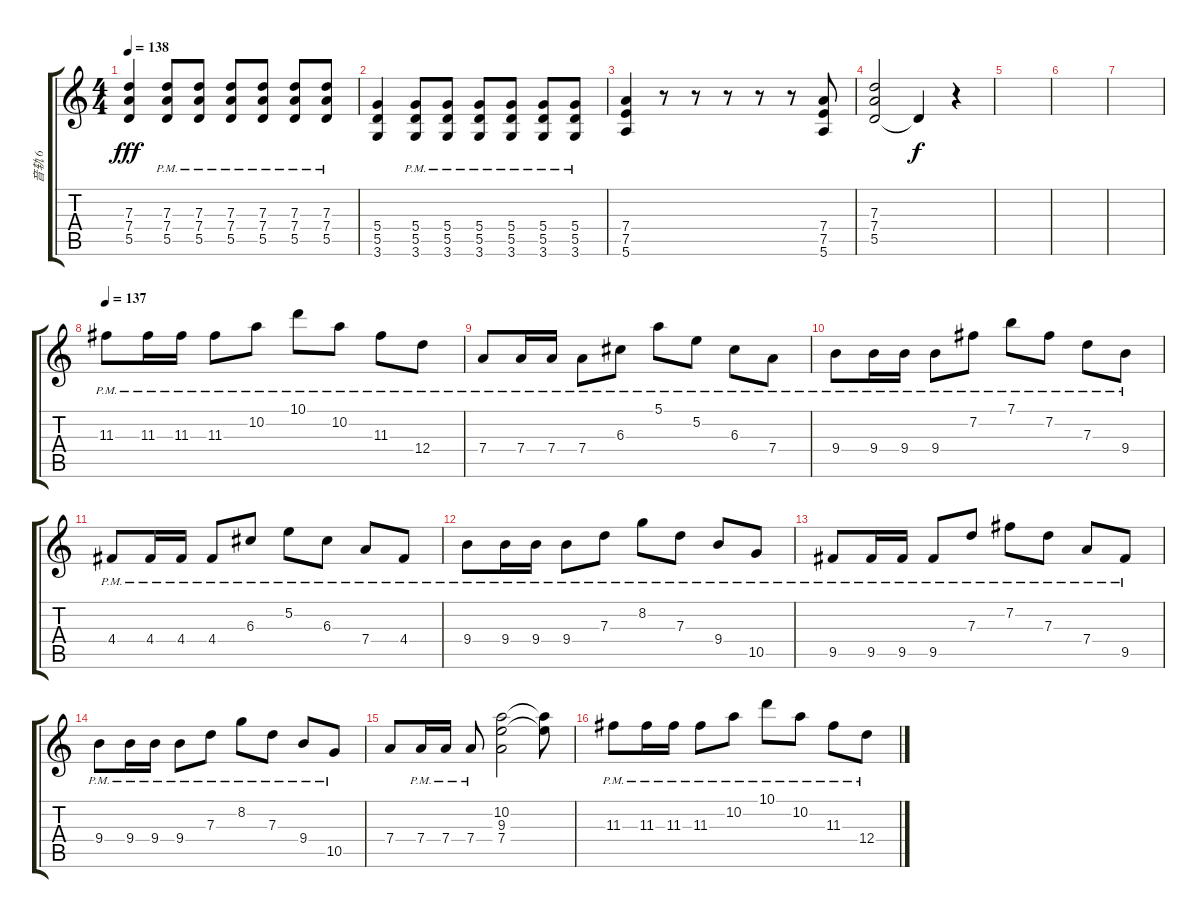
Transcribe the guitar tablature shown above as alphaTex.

\track ("音轨 6" "音轨 6") {instrument electricguitarmuted}
\staff {score tabs}
\tuning (E4 B3 G3 D3 A2 E2) {hide}
\ts (4 4)
\tempo 138
\clef g2
\ks c
(7.3 7.4 5.5).4{dy fff} (7.3{pm} 7.4{pm} 5.5{pm}).8 (7.3{pm} 7.4{pm} 5.5{pm}).8 (7.3{pm} 7.4{pm} 5.5{pm}).8 (7.3{pm} 7.4{pm} 5.5{pm}).8 (7.3{pm} 7.4{pm} 5.5{pm}).8 (7.3{pm} 7.4{pm} 5.5{pm}).8 |
(5.4 5.5 3.6).4 (5.4{pm} 5.5{pm} 3.6{pm}).8 (5.4{pm} 5.5{pm} 3.6{pm}).8 (5.4{pm} 5.5{pm} 3.6{pm}).8 (5.4{pm} 5.5{pm} 3.6{pm}).8 (5.4{pm} 5.5{pm} 3.6{pm}).8 (5.4{pm} 5.5{pm} 3.6{pm}).8 |
(7.4 7.5 5.6).4 r.8 r.8 r.8 r.8 r.8 (7.4 7.5 5.6).8 |
(7.3 7.4 5.5).2 5.5{t}.4{dy f} r.4 |
|
|
|
\tempo 137
11.3{pm}.8{volume 8 instrument overdrivenguitar} 11.3{pm}.16 11.3{pm}.16 11.3{pm}.8 10.2{pm}.8 10.1{pm}.8 10.2{pm}.8 11.3{pm}.8 12.4{pm}.8 |
7.4{pm}.8{volume 8} 7.4{pm}.16 7.4{pm}.16 7.4{pm}.8 6.3{pm}.8 5.1{pm}.8 5.2{pm}.8 6.3{pm}.8 7.4{pm}.8 |
9.4{pm}.8{volume 8} 9.4{pm}.16 9.4{pm}.16 9.4{pm}.8 7.2{pm}.8 7.1{pm}.8 7.2{pm}.8 7.3{pm}.8 9.4{pm}.8 |
4.4{pm}.8{volume 8} 4.4{pm}.16 4.4{pm}.16 4.4{pm}.8 6.3{pm}.8 5.2{pm}.8 6.3{pm}.8 7.4{pm}.8 4.4{pm}.8 |
9.4{pm}.8{volume 8} 9.4{pm}.16 9.4{pm}.16 9.4{pm}.8 7.3{pm}.8 8.2{pm}.8 7.3{pm}.8 9.4{pm}.8 10.5{pm}.8 |
9.5{pm}.8{volume 8} 9.5{pm}.16 9.5{pm}.16 9.5{pm}.8 7.3{pm}.8 7.2{pm}.8 7.3{pm}.8 7.4{pm}.8 9.5{pm}.8 |
9.4{pm}.8{volume 8} 9.4{pm}.16 9.4{pm}.16 9.4{pm}.8 7.3{pm}.8 8.2{pm}.8 7.3{pm}.8 9.4{pm}.8 10.5{pm}.8 |
7.4.8{volume 8} 7.4{pm}.16 7.4{pm}.16 7.4{pm}.8 (10.2 9.3 7.4).2 (10.2{t} 9.3{t}).8 |
11.3{pm}.8{volume 8 instrument overdrivenguitar} 11.3{pm}.16 11.3{pm}.16 11.3{pm}.8 10.2{pm}.8 10.1{pm}.8 10.2{pm}.8 11.3{pm}.8 12.4{pm}.8
